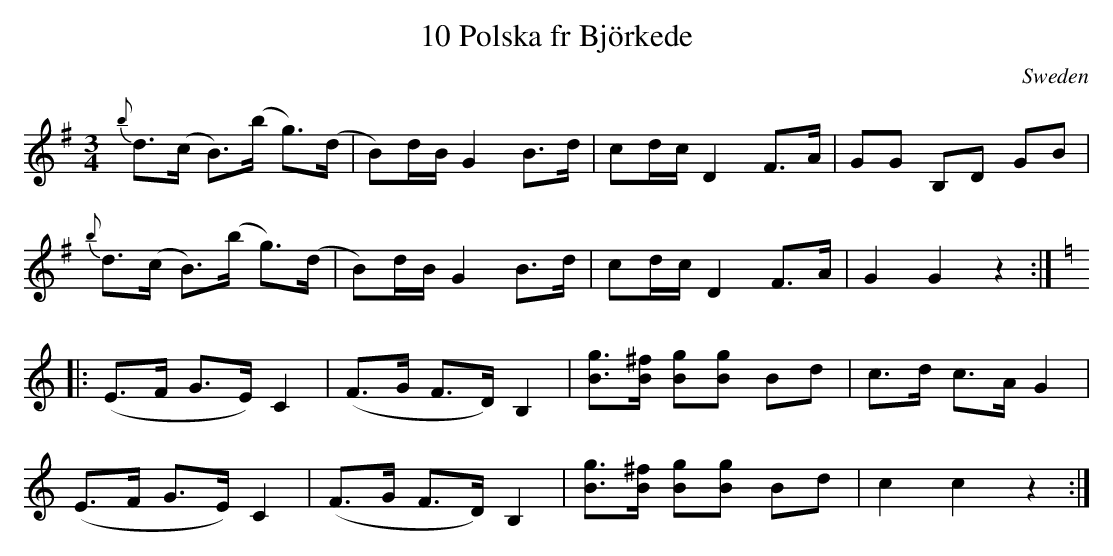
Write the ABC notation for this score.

X:1
T:10 Polska fr Björkede
O:Sweden
M:3/4
K:G
{b}d>(c B>)(b g)>(d | B)d/B/ G2 B>d | cd/c/ D2 F>A | GG B,D GB |
{b}d>(c B>)(b g)>(d | B)d/B/ G2 B>d | cd/c/ D2 F>A | G2G2z2 :: [K:C]
(E>F G>E) C2 | (F>G F>D) B,2 | [Bg]>[B^f] [Bg][Bg] Bd | c>d c>A G2 |
(E>F G>E) C2 | (F>G F>D) B,2 | [Bg]>[B^f] [Bg][Bg] Bd | c2c2z2 :|
